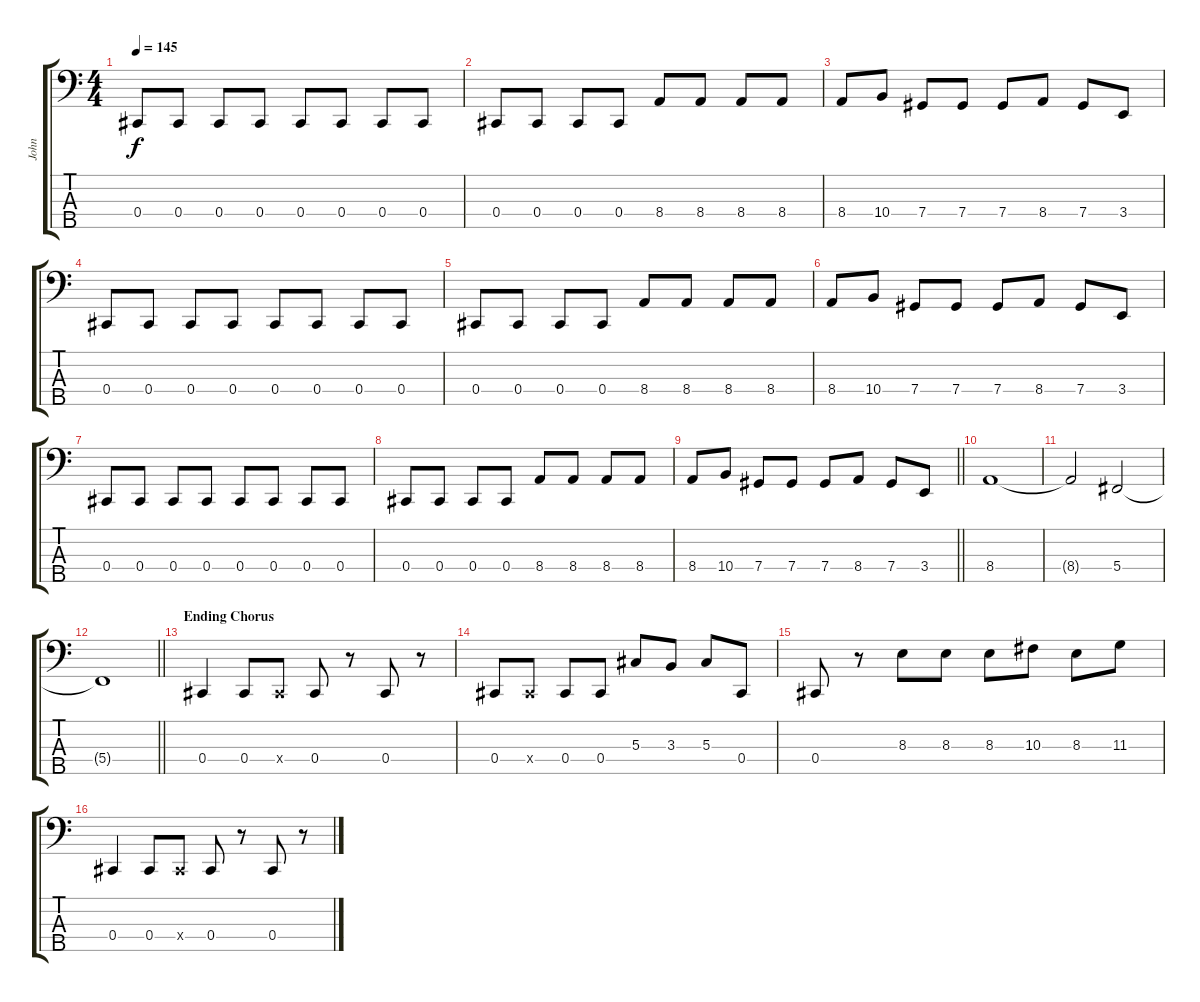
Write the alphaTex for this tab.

\track ("John" "John") {instrument electricbassfinger}
\staff {score tabs}
\tuning (Gb2 Db2 Ab1 Db1 Bb0) {hide}
\ts (4 4)
\tempo 145
\clef f4
\ks c
0.4.8{dy f} 0.4.8 0.4.8 0.4.8 0.4.8 0.4.8 0.4.8 0.4.8 |
0.4.8 0.4.8 0.4.8 0.4.8 8.4.8 8.4.8 8.4.8 8.4.8 |
8.4.8 10.4.8 7.4.8 7.4.8 7.4.8 8.4.8 7.4.8 3.4.8 |
0.4.8 0.4.8 0.4.8 0.4.8 0.4.8 0.4.8 0.4.8 0.4.8 |
0.4.8 0.4.8 0.4.8 0.4.8 8.4.8 8.4.8 8.4.8 8.4.8 |
8.4.8 10.4.8 7.4.8 7.4.8 7.4.8 8.4.8 7.4.8 3.4.8 |
0.4.8 0.4.8 0.4.8 0.4.8 0.4.8 0.4.8 0.4.8 0.4.8 |
0.4.8 0.4.8 0.4.8 0.4.8 8.4.8 8.4.8 8.4.8 8.4.8 |
\barLineRight lightlight
8.4.8 10.4.8 7.4.8 7.4.8 7.4.8 8.4.8 7.4.8 3.4.8 |
8.4.1 |
8.4{t}.2 5.4.2 |
\barLineRight lightlight
5.4{t}.1 |
\section ("" "Ending Chorus")
0.4.4 0.4.8 0.4{x}.8 0.4.8 r.8 0.4.8 r.8 |
0.4.8 0.4{x}.8 0.4.8 0.4.8 5.3.8 3.3.8 5.3.8 0.4.8 |
0.4.8 r.8 8.3.8 8.3.8 8.3.8 10.3.8 8.3.8 11.3.8 |
0.4.4 0.4.8 0.4{x}.8 0.4.8 r.8 0.4.8 r.8
